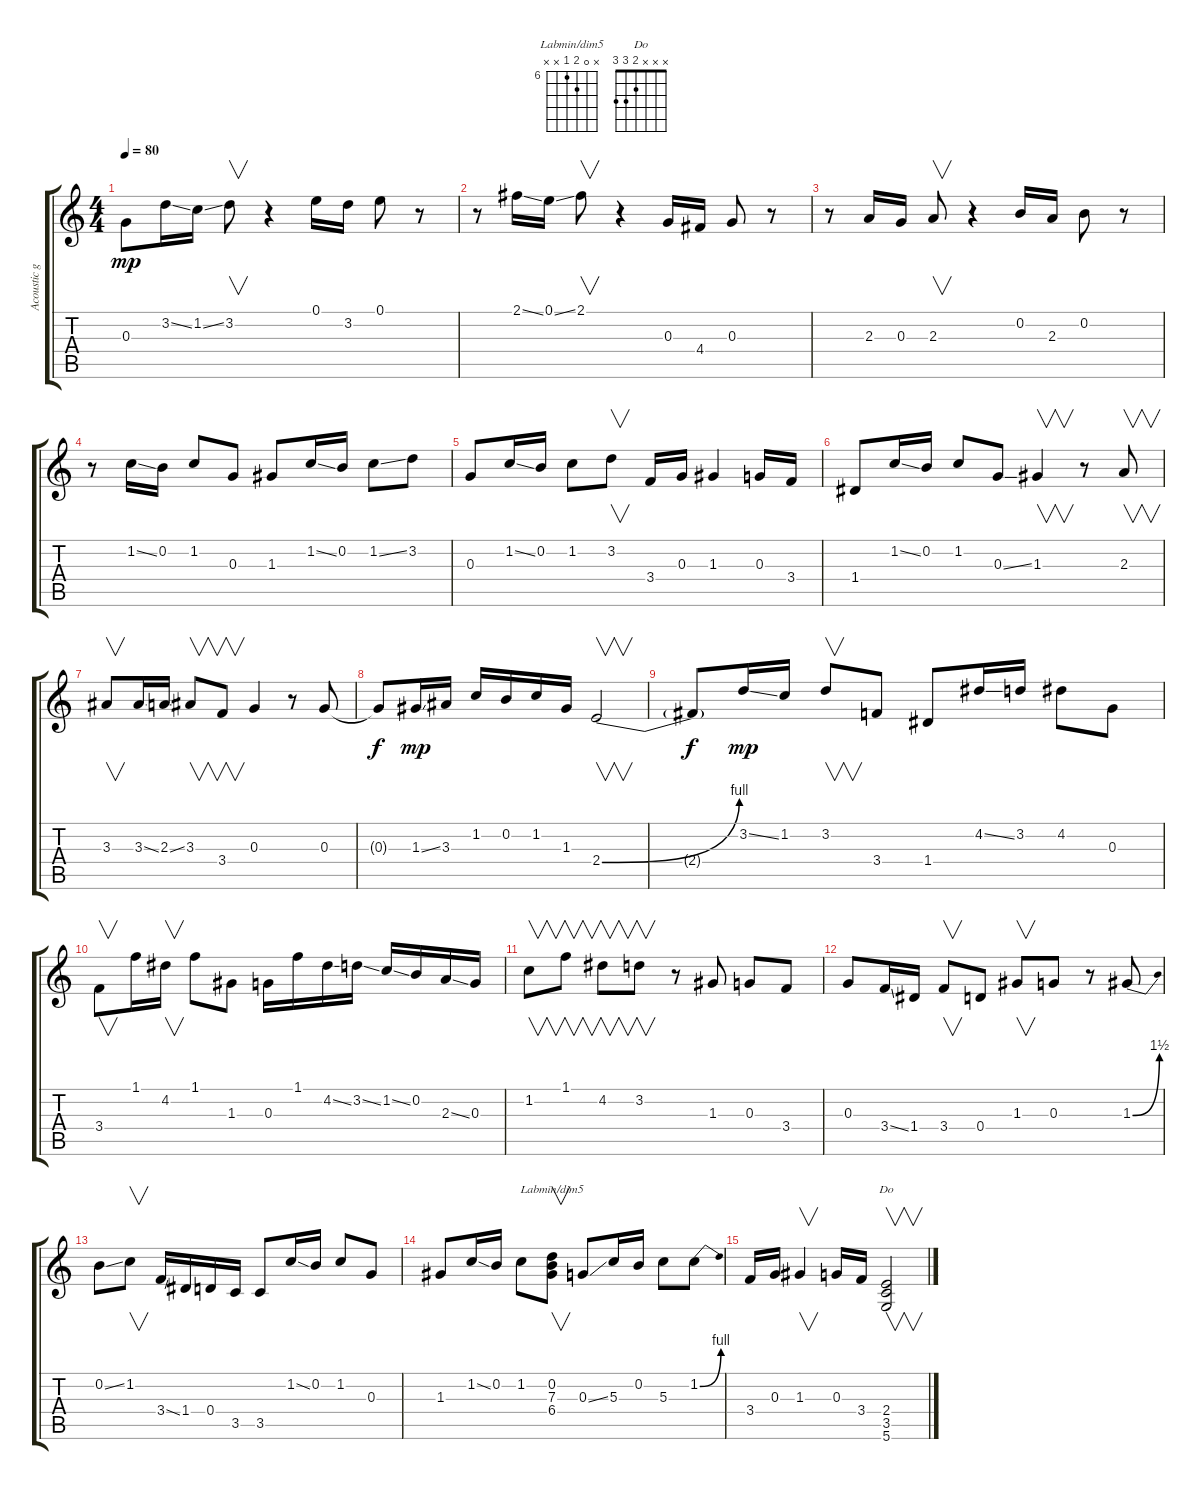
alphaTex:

\track ("Acoustic guitar 1" "Acoustic g") {instrument electricguitarjazz}
\staff {score tabs}
\tuning (E4 B3 G3 D3 A2 D2) {hide}
\chord ("Labmin/dim5" x 0 7 6 x x) {firstfret 6}
\chord ("Do" x x x 2 3 3)
\ts (4 4)
\tempo 80
\clef g2
\ks c
0.3.8{dy mp} 3.2{ss}.16 1.2{ss}.16 3.2.8{v} r.4 0.1.16 3.2.16 0.1.8 r.8 |
r.8 2.1{ss}.16 0.1{ss}.16 2.1.8{v} r.4 0.3.16 4.4.16 0.3.8 r.8 |
r.8 2.3.16 0.3.16 2.3.8{v} r.4 0.2.16 2.3.16 0.2.8 r.8 |
r.8 1.2{ss}.16 0.2.16 1.2.8 0.3.8 1.3.8 1.2{ss}.16 0.2.16 1.2{ss}.8 3.2.8 |
0.3.8 1.2{ss}.16 0.2.16 1.2.8 3.2.8{v} 3.4.16 0.3.16 1.3.4 0.3.16 3.4.16 |
1.4.8 1.2{ss}.16 0.2.16 1.2.8 0.3{ss}.8 1.3.4{v} r.8 2.3.8{v} |
3.3.8{v} 3.3{ss}.16 2.3{ss}.16 3.3.8{v} 3.4.8{v} 0.3.4 r.8 0.3.8 |
0.3{t}.8{dy f} 1.3{ss}.16{dy mp} 3.3.16 1.2.16 0.2.16 1.2.16 1.3.16 2.4{be (bend 0 0 60 4)}.2{v} |
2.4{t}.8{dy f} 3.2{ss}.16{dy mp} 1.2.16 3.2.8{v} 3.4.8 1.4.8 4.2{ss}.16 3.2.16 4.2.8 0.3.8 |
3.4.8{v} 1.1.16 4.2.16{v} 1.1.8 1.3.8 0.3.16 1.1.16 4.2{ss}.16 3.2{ss}.16 1.2{ss}.16 0.2.16 2.3{ss}.16 0.3.16 |
1.2.8{v} 1.1.8{v} 4.2.8{v} 3.2.8{v} r.8 1.3.8 0.3.8 3.4.8 |
0.3.8 3.4{ss}.16 1.4.16 3.4.8{v} 0.4.8 1.3.8{v} 0.3.8 r.8 1.3{be (bend 0 0 60 6)}.8 |
0.2{ss}.8 1.2.8{v} 3.4{ss}.16 1.4.16 0.4.16 3.5.16 3.5.8 1.2{ss}.16 0.2.16 1.2.8 0.3.8 |
1.3.8 1.2{ss}.16 0.2.16 1.2.8 (0.2 7.3 6.4).8{v ch "Labmin/dim5"} 0.3{ss}.8 5.3.16 0.2.16 5.3.8 1.2{be (bend 0 0 60 4)}.8 |
3.4.16 0.3.16 1.3.4{v} 0.3.16 3.4.16 (2.4 3.5 5.6).2{v ch "Do"}
